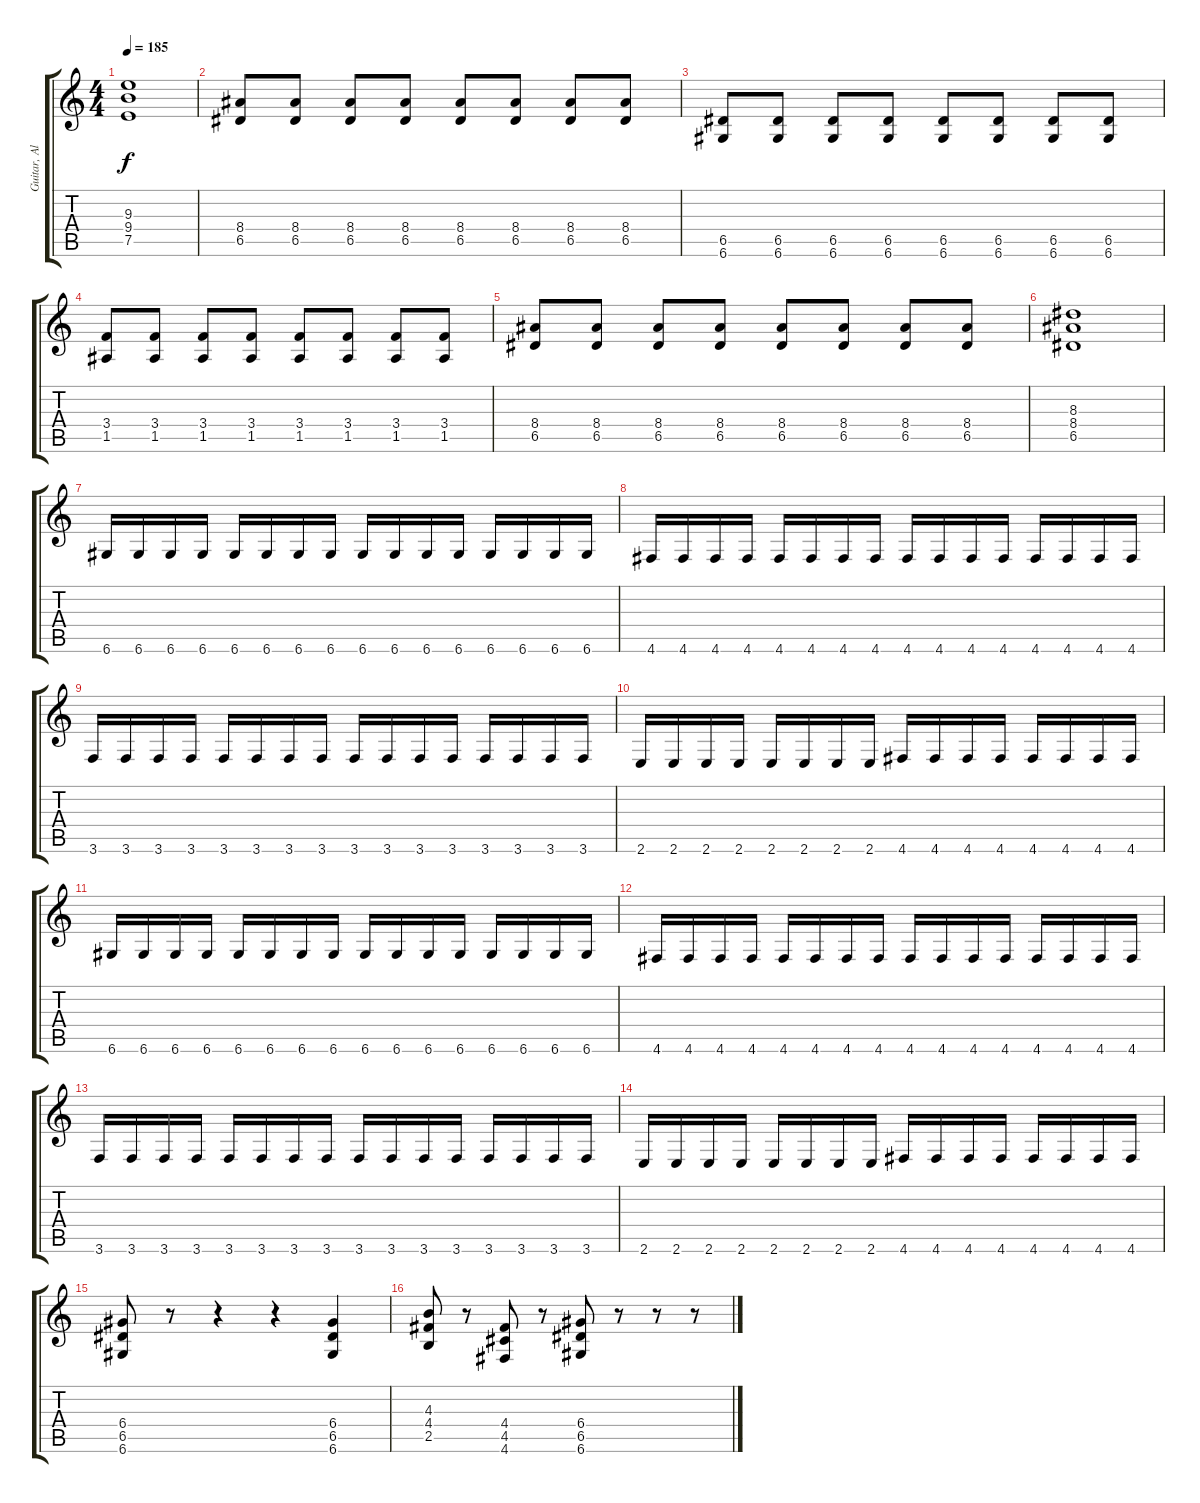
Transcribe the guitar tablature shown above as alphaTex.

\track ("Guitar, Albert Maroto" "Guitar, Al") {instrument distortionguitar}
\staff {score tabs}
\tuning (E4 B3 G3 D3 A2 D2) {hide}
\ts (4 4)
\tempo 185
\clef g2
\ks c
(9.3 9.4 7.5).1{dy f} |
(8.4 6.5).8 (8.4 6.5).8 (8.4 6.5).8 (8.4 6.5).8 (8.4 6.5).8 (8.4 6.5).8 (8.4 6.5).8 (8.4 6.5).8 |
(6.5 6.6).8 (6.5 6.6).8 (6.5 6.6).8 (6.5 6.6).8 (6.5 6.6).8 (6.5 6.6).8 (6.5 6.6).8 (6.5 6.6).8 |
(3.4 1.5).8 (3.4 1.5).8 (3.4 1.5).8 (3.4 1.5).8 (3.4 1.5).8 (3.4 1.5).8 (3.4 1.5).8 (3.4 1.5).8 |
(8.4 6.5).8 (8.4 6.5).8 (8.4 6.5).8 (8.4 6.5).8 (8.4 6.5).8 (8.4 6.5).8 (8.4 6.5).8 (8.4 6.5).8 |
(8.3 8.4 6.5).1 |
6.6.16 6.6.16 6.6.16 6.6.16 6.6.16 6.6.16 6.6.16 6.6.16 6.6.16 6.6.16 6.6.16 6.6.16 6.6.16 6.6.16 6.6.16 6.6.16 |
4.6.16 4.6.16 4.6.16 4.6.16 4.6.16 4.6.16 4.6.16 4.6.16 4.6.16 4.6.16 4.6.16 4.6.16 4.6.16 4.6.16 4.6.16 4.6.16 |
3.6.16 3.6.16 3.6.16 3.6.16 3.6.16 3.6.16 3.6.16 3.6.16 3.6.16 3.6.16 3.6.16 3.6.16 3.6.16 3.6.16 3.6.16 3.6.16 |
2.6.16 2.6.16 2.6.16 2.6.16 2.6.16 2.6.16 2.6.16 2.6.16 4.6.16 4.6.16 4.6.16 4.6.16 4.6.16 4.6.16 4.6.16 4.6.16 |
6.6.16 6.6.16 6.6.16 6.6.16 6.6.16 6.6.16 6.6.16 6.6.16 6.6.16 6.6.16 6.6.16 6.6.16 6.6.16 6.6.16 6.6.16 6.6.16 |
4.6.16 4.6.16 4.6.16 4.6.16 4.6.16 4.6.16 4.6.16 4.6.16 4.6.16 4.6.16 4.6.16 4.6.16 4.6.16 4.6.16 4.6.16 4.6.16 |
3.6.16 3.6.16 3.6.16 3.6.16 3.6.16 3.6.16 3.6.16 3.6.16 3.6.16 3.6.16 3.6.16 3.6.16 3.6.16 3.6.16 3.6.16 3.6.16 |
2.6.16 2.6.16 2.6.16 2.6.16 2.6.16 2.6.16 2.6.16 2.6.16 4.6.16 4.6.16 4.6.16 4.6.16 4.6.16 4.6.16 4.6.16 4.6.16 |
(6.4 6.5 6.6).8 r.8 r.4 r.4 (6.4 6.5 6.6).4 |
(4.3 4.4 2.5).8 r.8 (4.4 4.5 4.6).8 r.8 (6.4 6.5 6.6).8 r.8 r.8 r.8
